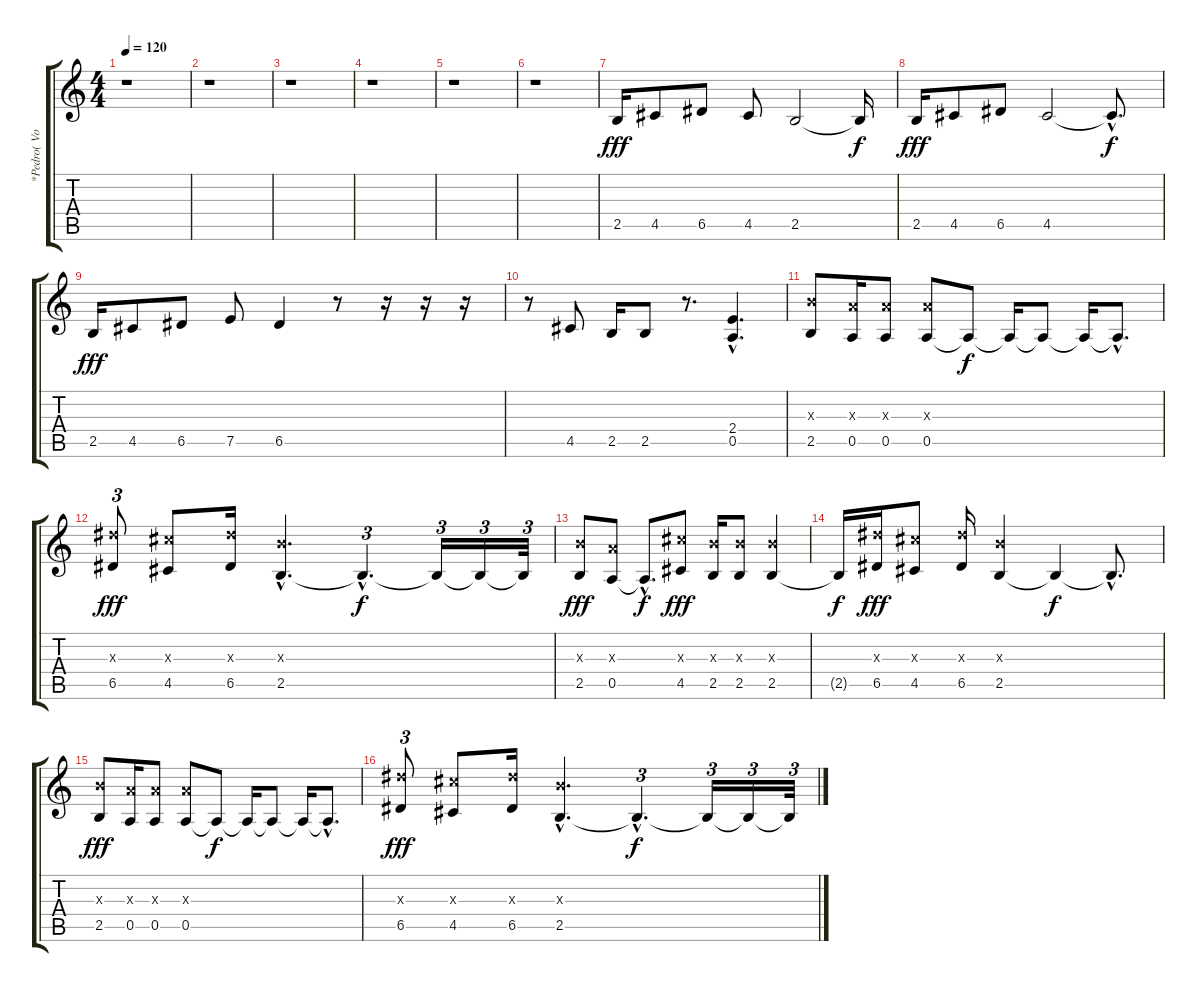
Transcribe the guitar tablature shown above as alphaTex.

\track ("*Pedro( Vocals)" "*Pedro( Vo") {instrument electricguitarclean}
\staff {score tabs}
\tuning (E4 B3 G3 D3 A2 E2) {hide}
\ts (4 4)
\tempo 120
\clef g2
\ks c
r.1{dy f} |
r.1 |
r.1 |
r.1 |
r.1 |
r.1 |
2.5.16{dy fff} 4.5.8 6.5.8 4.5.8 2.5.2 2.5{t}.16{dy f} |
2.5.16{dy fff} 4.5.8 6.5.8 4.5.2 4.5{hac t}.8{d dy f} |
2.5.16{dy fff} 4.5.8 6.5.8 7.5.8 6.5.4 r.8 r.16 r.16 r.16 |
r.8 4.5.8 2.5.16 2.5.8 r.8{d} (2.4{hac} 0.5{hac}).4{d} |
(4.3{x} 2.5).8 (2.3{x} 0.5).16 (2.3{x} 0.5).8 (2.3{x} 0.5).8 0.5{t}.8{dy f} 0.5{t}.16 0.5{t}.8 0.5{t}.16 0.5{hac t}.8{d} |
(8.3{x} 6.5).8{tu (3 2) dy fff} (6.3{x} 4.5).8 (8.3{x} 6.5).16 (4.3{hac x} 2.5{hac}).4{d} 2.5{hac t}.4{d tu (3 2) dy f} 2.5{t}.16{tu (3 2)} 2.5{t}.16{tu (3 2)} 2.5{t}.32{tu (3 2)} |
(4.3{x} 2.5).8{dy fff} (2.3{x} 0.5).8 0.5{hac t}.8{d dy f} (6.3{x} 4.5).8{dy fff} (4.3{x} 2.5).16 (4.3{x} 2.5).8 (4.3{x} 2.5).4 |
2.5{t}.16{dy f} (8.3{x} 6.5).16{dy fff} (6.3{x} 4.5).8 (8.3{x} 6.5).16 (4.3{x} 2.5).4 2.5{t}.4{dy f} 2.5{hac t}.8{d} |
(4.3{x} 2.5).8{dy fff} (2.3{x} 0.5).16 (2.3{x} 0.5).8 (2.3{x} 0.5).8 0.5{t}.8{dy f} 0.5{t}.16 0.5{t}.8 0.5{t}.16 0.5{hac t}.8{d} |
(8.3{x} 6.5).8{tu (3 2) dy fff} (6.3{x} 4.5).8 (8.3{x} 6.5).16 (4.3{hac x} 2.5{hac}).4{d} 2.5{hac t}.4{d tu (3 2) dy f} 2.5{t}.16{tu (3 2)} 2.5{t}.16{tu (3 2)} 2.5{t}.32{tu (3 2)}
